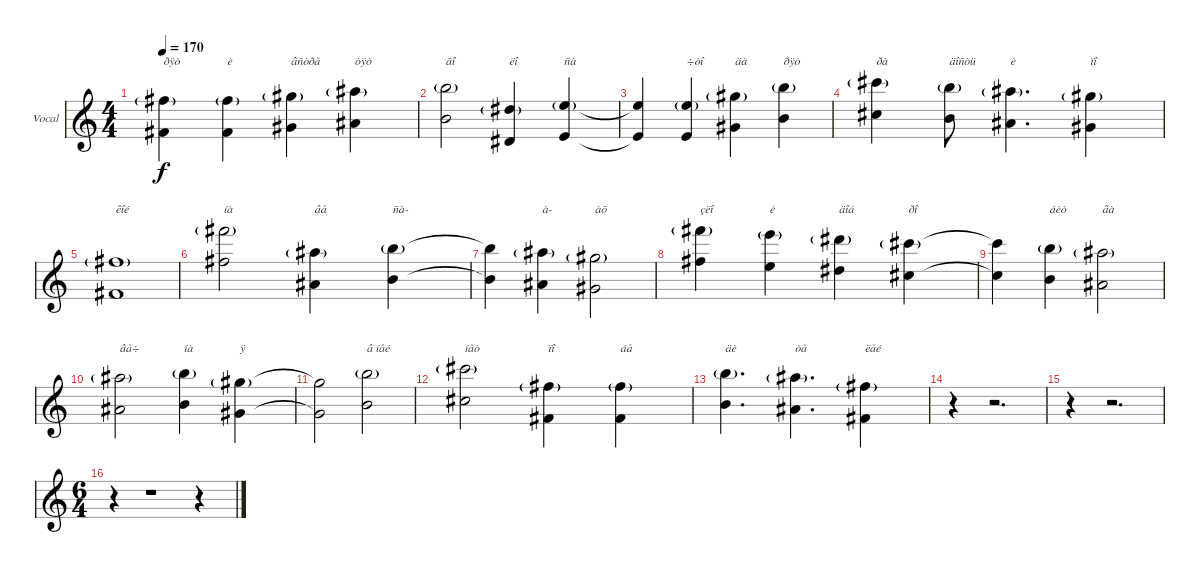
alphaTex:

\bracketExtendMode groupsimilarinstruments
\firstSystemTrackNameOrientation horizontal
\otherSystemsTrackNameOrientation horizontal
\track ("Вокал" "Vocal") {instrument bassoon}
\staff {score}
\tuning (Eb4 Bb3 Gb3 Db3 Ab2 Eb2)
\displaytranspose 12
\ts (4 4)
\tempo 170
\clef g2
\ks c
(8.2{g} 5.4).4{txt "ðÿò" dy f} (8.2{g} 5.4).4{txt "è"} (10.2{g} 7.4).4{txt "âñòðå"} (12.2{g} 9.4).4{txt "òÿò"} |
(8.1{g} 5.3).2{txt "ãî"} (5.2{g} 2.4).4{txt "ëî"} (6.2{g} 3.4).4{txt "ñà"} |
(6.2{t} 3.4{t}).4 (6.2{g} 3.4).4{txt "÷òî"} (5.1{g} 2.3).4{txt "äà"} (8.1{g} 5.3).4{txt "ðÿò"} |
(10.1{g} 7.3).4{txt "ðà"} (8.1{g} 5.3).8{txt "äîñòü"} (7.1{g} 4.3).4{d txt "è"} (5.1{g} 2.3).4{txt "ïî"} |
(8.2{g} 5.4).1{txt "êîé"} |
(15.1{g} 12.3).2{txt "íà"} (7.1{g} 4.3).4{txt "âå"} (8.1{g} 5.3).4{txt "ñà-"} |
(8.1{t} 5.3{t}).4 (7.1{g} 4.3).4{txt "à-"} (5.1{g} 2.3).2{txt "àõ"} |
(15.1{g} 12.3).4{txt "çëî"} (13.1{g} 10.3).4{txt "è"} (12.1{g} 9.3).4{txt "äîá"} (10.1{g} 7.3).4{txt "ðî"} |
(10.1{t} 7.3{t}).4 (8.1{g} 5.3).4{txt "áèò"} (7.1{g} 4.3).2{txt "âà"} |
(7.1{g} 4.3).2{txt "âå÷"} (8.1{g} 5.3).4{txt "íà"} (5.1{g} 2.3).4{txt "ÿ"} |
(5.1{t} 2.3{t}).2 (8.1{g} 5.3).2{txt "â íåé"} |
(10.1{g} 7.3).2{txt "íåò"} (3.1{g} 0.3).4{txt "ïî"} (3.1{g} 0.3).4{txt "áå"} |
(8.1{g} 5.3).4{d txt "äè"} (7.1{g} 4.3).4{d txt "òå"} (3.1{g} 0.3).4{txt "ëåé"} |
r.4 r.2{d} |
r.4 r.2{d} |
\ts (6 4)
\beaming (8 6 6)
r.4 r.1 r.4
